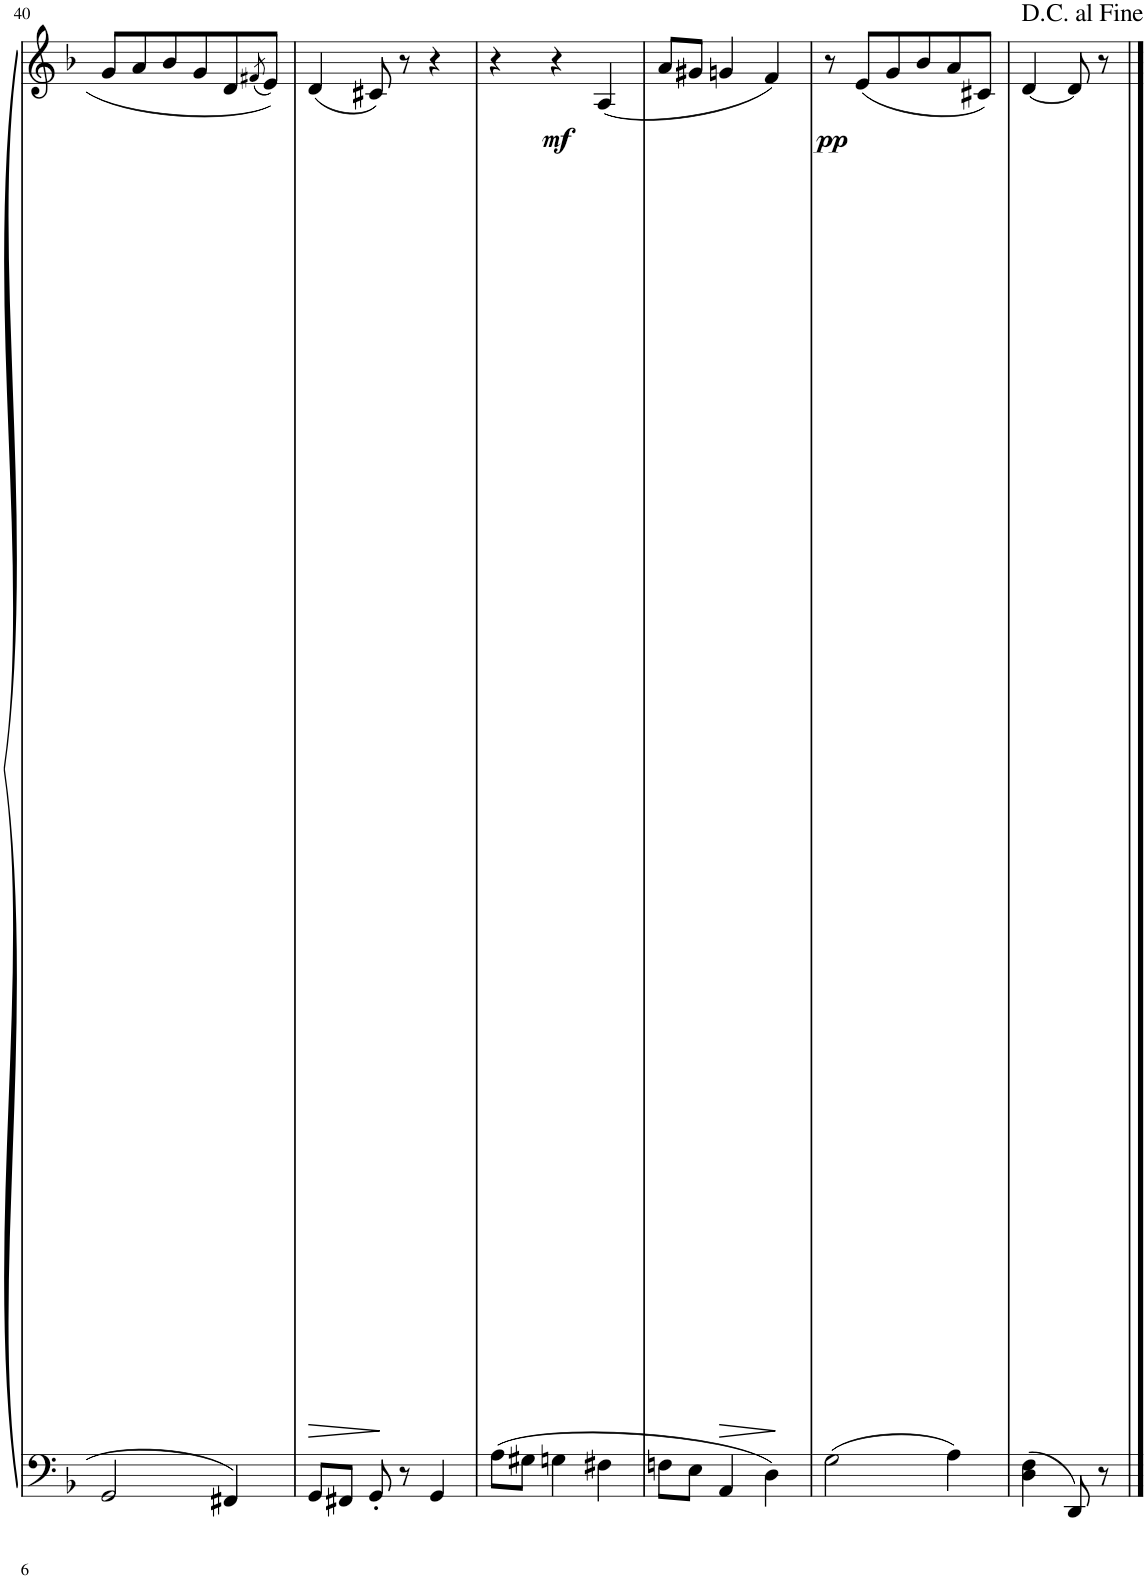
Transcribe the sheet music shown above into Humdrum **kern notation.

**kern	**kern	**dynam
*part1	*part1	*part1
*staff2	*staff1	*staff1/2
*I"Piano	*	*
*I'Pno	*	*
!!LO:PB:g=z
*clefF4	*clefG2	*
*k[b-]	*k[b-]	*
*M3/4	*M3/4	*
=40	=40	=40
2GG/	8g/L	.
.	8a/	.
.	8b-/	.
.	8g/	.
4FF#X/	8d/	.
.	(8qf#X/	.
.	8e/J)	.
=41	=41	=41
!	!	!LO:HP:b
8GG/L	(4d/	>
8FF#X/J	.	.
8GG'/	8c#X/)	]
8r	8r	.
!	!	!LO:DY:b
4GG/	4r	mf
=42	=42	=42
8A\L	4r	.
8G#X\J	.	.
4Gn\	4r	.
4F#X\	(4A/	.
=43	=43	=43
8Fn\L	8a/L	.
8E\J	8g#X/J	.
!	!	!LO:HP:b
4AA/	4gn/	>
4D\	4f/)	]
=44	=44	=44
!	!	!LO:DY:b
2G\	8r	pp
.	(8e/L	.
.	8g/	.
.	8b-/	.
4A\	8a/	.
.	8c#X/J)	.
=45	=45	=45
4D\ 4F\	[4d/	.
8DD/	8d/]	.
8r	8r	.
==	==	==
*-	*-	*-
